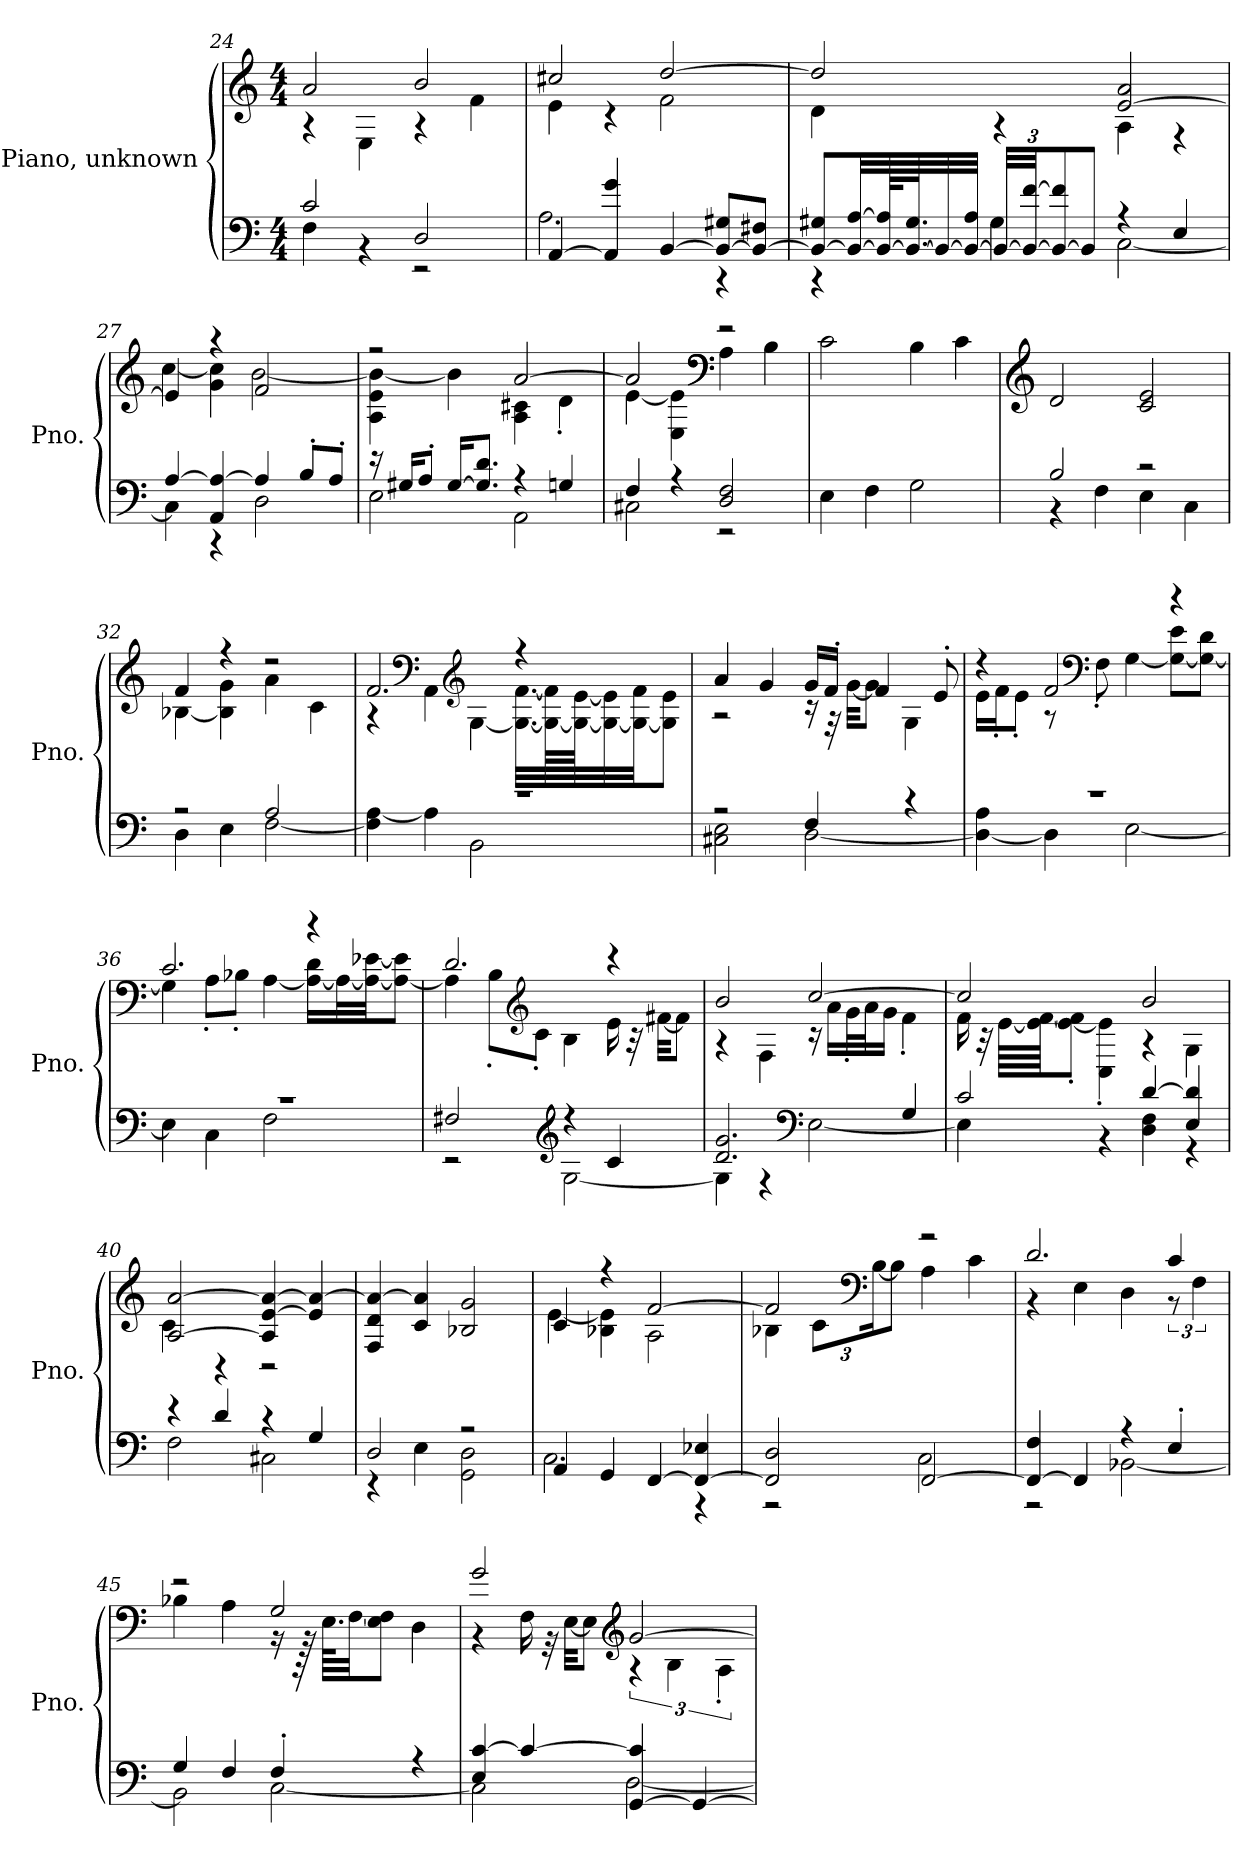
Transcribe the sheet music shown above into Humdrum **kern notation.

**kern	**kern
*part1	*part1
*staff2	*staff1
*I"Piano, unknown	*
*I'Pno.	*
*clefF4	*clefG2
*k[]	*k[]
*M4/4	*M4/4
=24	=24
*^	*^
2c/	4F\	2a/	4r
.	4r	.	4E\
2D/	2r	2b/	4r
.	.	.	4f\
=25	=25	=25	=25
[4AA/	2.A\	2cc#X/	4e\
4AA/] 4g/	.	.	4r
[4BB/	.	[2dd/	2f\
8BB/_ 8G#X/L	4r	.	.
8BB/_ 8F#X/J	.	.	.
!!LO:PB:g=z	!!
=26	=26	=26	=26
8BB/_ 8G#X/L	4r	2dd/]	4d\
32BB/_ [32A/LL	.	.	.
128BB/_ 128A/]KL	.	.	.
64.BB/_ 64.G#/J	.	.	.
32BB/_	.	.	.
32BB/_ 32A/JJJ	.	.	.
*Xbrackettup	*	*	*
48BB/LLL_	4G#\	.	4r
48BB/_ [48f/JJ	.	.	.
12BB/_ 12f/]	.	.	.
8BB/J]	.	.	.
4r	[2C\	[2e/ 2a/	4A\
4E/	.	.	4r
=27	=27	=27	=27
[4A/	4C\]	4e/]	[4cc\
4AA/ 4A/_	4r	4r	4g\ 4cc\]
4A/]	2D\	2f/	[2b\
8B'/L	.	.	.
8A'/J	.	.	.
=28	=28	=28	=28
16r	2E\	2r	4A\ 4e\ 4b\_
16G#X/KL	.	.	.
8A'/J	.	.	.
[16G#/KL	.	.	4b\]
8.G#/] 8.d/J	.	.	.
4r	2AA\	[2a/	4A\ 4c#X\
4Gn/	.	.	4d'\
=29	=29	=29	=29
4F/	2C#X\	2a/]	[4e\
4r	.	.	4E\ 4e\]
*	*	*clefF4	*
2D/ 2F/	2r	2r	4A\
.	.	.	4B\
*v	*v	*	*
*	*v	*v
!!LO:LB:g=z
=30	=30
4E\	2c\
4F\	.
2G\	4B\
.	4c\
=31	=31
*	*clefG2
*^	*
2B/	4r	2d/
.	4F\	.
2r	4E\	2c/ 2e/
.	4C\	.
=32	=32	=32
*	*	*^
2r	4D\	4f/	[4B-X\
.	4E\	4r	4B-\] 4g\
2A/	[2F\	2r	4a\
.	.	.	4c\
=33	=33	=33	=33
1r	4F\] [4A\	2.f/	4r
*	*	*clefF4	*
.	4A\]	.	4AA\
*	*	*clefG2	*
.	2BB\	.	[4G\
.	.	4r	32.G\_ [32.f\LLL
.	.	.	128G\_ 128f\]LL
.	.	.	128G\_ [128e\JJ
.	.	.	32G\_ 32e\]
.	.	.	32G\_ 32f\JJ
.	.	.	8G\] 8e\J
=34	=34	=34	=34
2r	2C#X\ 2E\	4a/	2r
.	.	4g/	.
4F/	[2D\	16g/LL	16r
.	.	16f'/JJ	32r
.	.	.	[32g\KKL
.	.	4f/	8g\J]
4r	.	.	4G\
.	.	8e'/	.
!!LO:LB:g=z	!!
=35	=35	=35	=35
1r	4D\_ 4A\	4r	16e\LL
.	.	.	16f'\J
.	.	.	8e'\J
.	4D\]	2f/	8r
*	*	*clefF4	*
.	.	.	8F'\
.	[2E\	.	[4G\
.	.	4r	8G\_ 8e\L
.	.	.	8G\_ 8d\J
=36	=36	=36	=36
1r	4E\]	2.c/	4G\]
.	4C\	.	8A'\L
.	.	.	8B-X'\J
.	2F\	.	[4A\
.	.	4r	16A\_ 16d\LL
.	.	.	32A\L_
.	.	.	32A\_ [32e-X\JJ
.	.	.	8A\_ 8e-\]J
=37	=37	=37	=37
2F#X/	2r	2.d/	4A\]
.	.	.	8B'\L
*	*	*clefG2	*
.	.	.	8c'\J
*clefG2	*	*	*
4r	[2G\	.	4B\
4c/	.	4r	16e\
.	.	.	32r
.	.	.	[32f#X\KKL
.	.	.	8f#\J]
!!LO:LB:g=z	!!
=38	=38	=38	=38
2.d/ 2.g/	4G\]	2b/	4r
.	4r	.	4F\
*clefF4	*	*	*
.	[2E\	[2cc/	16r
.	.	.	16a\LL
.	.	.	32g'\L
.	.	.	32a\J
.	.	.	16g\JJ
4G/	.	.	4f'\
=39	=39	=39	=39
2c/	4E\]	2cc/]	16f\
.	.	.	32r
.	.	.	[64e\LLLL
.	.	.	64e\] [64f\JJJ
.	.	.	[8e\' 8f\]'J
.	4r	.	4C\' 4e\]'
[4d/	4D\ 4F\	2b/	4r
4E/ 4d/]	4r	.	4G\
=40	=40	=40	=40
4r	2F\	[2A/ [2a/	4c\
4d/	.	.	4r
4r	2C#X\	4A/] [4e/ 4a/_	2r
4G/	.	4e/] 4a/_	.
*	*	*v	*v
=41	=41	=41
2D/	4r	4F/ 4d/ 4a/_
.	4E\	4c/ 4a/]
2r	2GG\ 2D\	2B-X/ 2g/
=42	=42	=42
*	*	*^
4AA/	2.C\	4c/	[4e\
4GG/	.	4r	4B-X\ 4e\]
[4FF/	.	[2f/	2A\
4FF/_ 4E-X/	4r	.	.
!!LO:LB:g=z	!!
=43	=43	=43	=43
2FF/] 2D/	2r	2f/]	4B-X\
*	*	*	*Xbrackettup
.	.	.	12c\L
*	*	*clefF4	*
.	.	.	[24B-\K
.	.	.	8B-\J]
[2FF/	2C\	2r	4A\
.	.	.	4c\
=44	=44	=44	=44
4FF/_ 4F/	2r	2.d/	4r
4FF/]	.	.	4E\
4r	[2BB-X\	.	4D\
*	*	*	*brackettup
4E'/	.	4c/	12r
.	.	.	6F\
=45	=45	=45	=45
4G/	2BB-\]	2r	4B-X\
4F/	.	.	4A\
4F'/	[2C\	2G/	16r
.	.	.	128r
.	.	.	64.E\KLLL
.	.	.	[32F\JJ
.	.	.	8E\ 8F\]J
4r	.	.	4D\
=46	=46	=46	=46
4E/ [4c/	2C\]	2g/	4r
4c/_	.	.	16F\
.	.	.	32r
.	.	.	[32E\KKL
.	.	.	8E\J]
*	*	*clefG2	*
[4GG/ 4c/]	[2D\	[2g/	6r
.	.	.	6B\
4GG/_	.	.	.
.	.	.	6A'\
*v	*v	*	*
*	*v	*v
=	=
*-	*-
